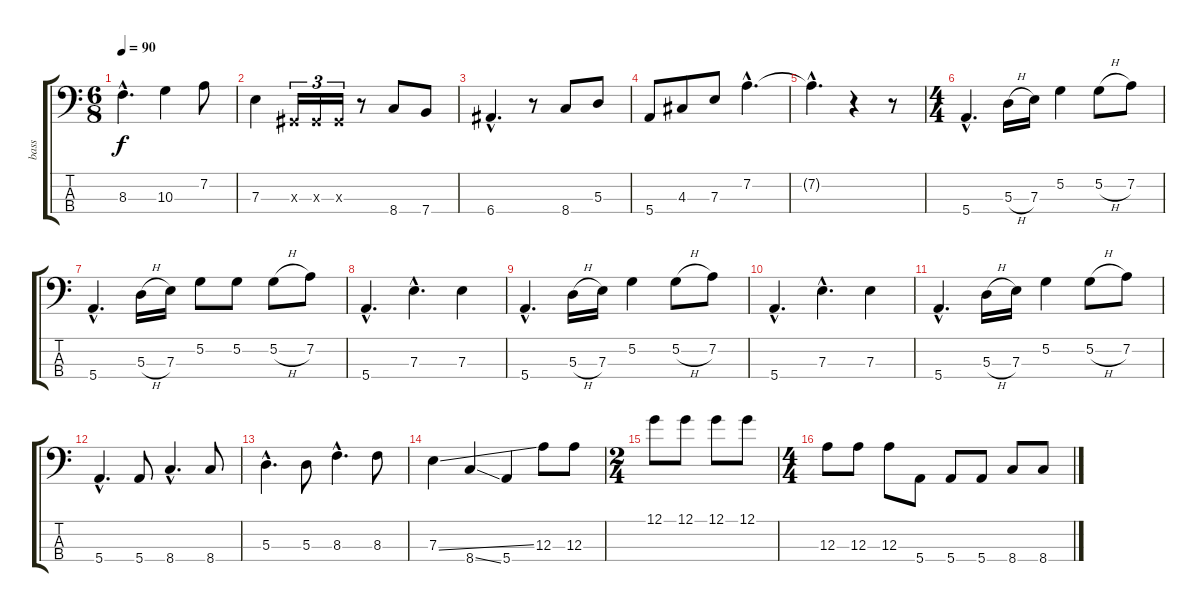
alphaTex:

\track ("bass" "bass") {instrument fretlessbass}
\staff {score tabs}
\tuning (G2 D2 A1 E1) {hide}
\ts (6 8)
\tempo 90
\clef f4
\ks c
8.3{hac}.4{d dy f} 10.3.4 7.2.8 |
7.3.4 -1.3{x}.16{tu (3 2)} -1.3{x}.16{tu (3 2)} -1.3{x}.16{tu (3 2)} r.8 8.4.8 7.4.8 |
6.4{hac}.4{d} r.8 8.4.8 5.3.8 |
5.4.8 4.3.8 7.3.8 7.2{hac}.4{d} |
7.2{hac t}.4{d} r.4 r.8 |
\ts (4 4)
5.4{hac}.4{d} 5.3{h}.16 7.3.16 5.2.4 5.2{h}.8 7.2.8 |
5.4{hac}.4{d} 5.3{h}.16 7.3.16 5.2.8 5.2.8 5.2{h}.8 7.2.8 |
5.4{hac}.4{d} 7.3{hac}.4{d} 7.3.4 |
5.4{hac}.4{d} 5.3{h}.16 7.3.16 5.2.4 5.2{h}.8 7.2.8 |
5.4{hac}.4{d} 7.3{hac}.4{d} 7.3.4 |
5.4{hac}.4{d} 5.3{h}.16 7.3.16 5.2.4 5.2{h}.8 7.2.8 |
5.4{hac}.4{d} 5.4.8 8.4{hac}.4{d} 8.4.8 |
5.3{hac}.4{d} 5.3.8 8.3{hac}.4{d} 8.3.8 |
7.3{ss}.4 8.4{ss}.4 5.4.4 12.3.8 12.3.8 |
\ts (2 4)
12.1.8 12.1.8 12.1.8 12.1.8 |
\ts (4 4)
12.3.8 12.3.8 12.3.8 5.4.8 5.4.8 5.4.8 8.4.8 8.4.8
